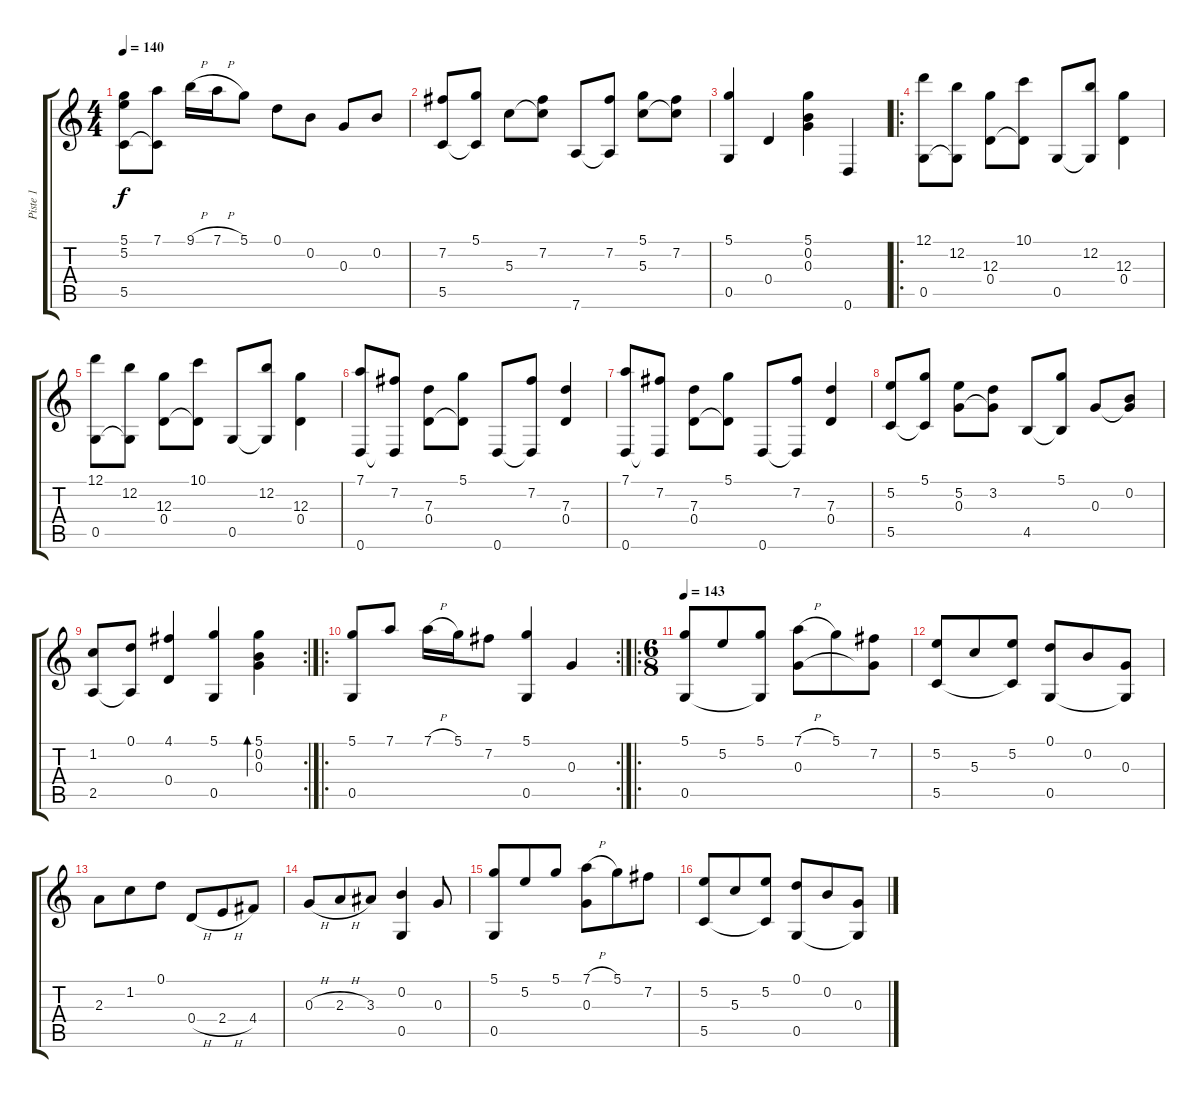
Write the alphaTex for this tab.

\track ("Piste 1" "Piste 1") {instrument acousticguitarsteel}
\staff {score tabs}
\tuning (D4 B3 G3 D3 G2 D2) {hide}
\ts (4 4)
\tempo 140
\clef g2
\ks c
(5.1 5.2 5.5).8{dy f} (7.1 5.5{t}).8 9.1{h}.16 7.1{h}.16 5.1.8 0.1.8 0.2.8 0.3.8 0.2.8 |
(7.2 5.5).8 (5.1 5.5{t}).8 5.3.8 (7.2 5.3{t}).8 7.6.8 (7.2 7.6{t}).8 (5.1 5.3).8 (7.2 5.3{t}).8 |
(5.1 0.5).4 0.4.4 (5.1 0.2 0.3).4 0.6.4 |
\ro
(12.1 0.5).8 (12.2 0.5{t}).8 (12.3 0.4).8 (10.1 0.4{t}).8 0.5.8 (12.2 0.5{t}).8 (12.3 0.4).4 |
(12.1 0.5).8 (12.2 0.5{t}).8 (12.3 0.4).8 (10.1 0.4{t}).8 0.5.8 (12.2 0.5{t}).8 (12.3 0.4).4 |
(7.1 0.6).8 (7.2 0.6{t}).8 (7.3 0.4).8 (5.1 0.4{t}).8 0.6.8 (7.2 0.6{t}).8 (7.3 0.4).4 |
(7.1 0.6).8 (7.2 0.6{t}).8 (7.3 0.4).8 (5.1 0.4{t}).8 0.6.8 (7.2 0.6{t}).8 (7.3 0.4).4 |
(5.2 5.5).8 (5.1 5.5{t}).8 (5.2 0.3).8 (3.2 0.3{t}).8 4.5.8 (5.1 4.5{t}).8 0.3.8 (0.2 0.3{t}).8 |
\rc 2
(1.2 2.5).8 (0.1 2.5{t}).8 (4.1 0.4).4 (5.1 0.5).4 (5.1 0.2 0.3).4{bd 120} |
\ro
\rc 2
(5.1 0.5).8 7.1.8 7.1{h}.16 5.1.16 7.2.8 (5.1 0.5).4 0.3.4 |
\ro
\ts (6 8)
\tempo 143
(5.1 0.5).8 5.2.8 (5.1 0.5{t}).8 (7.1{h} 0.3).8 5.1.8 (7.2 0.3{t}).8 |
(5.2 5.5).8 5.3.8 (5.2 5.5{t}).8 (0.1 0.5).8 0.2.8 (0.3 0.5{t}).8 |
2.3.8 1.2.8 0.1.8 0.4{h}.8 2.4{h}.8 4.4.8 |
0.3{h}.8 2.3{h}.8 3.3.8 (0.2 0.5).4 0.3.8 |
(5.1 0.5).8 5.2.8 5.1.8 (7.1{h} 0.3).8 5.1.8 7.2.8 |
(5.2 5.5).8 5.3.8 (5.2 5.5{t}).8 (0.1 0.5).8 0.2.8 (0.3 0.5{t}).8
